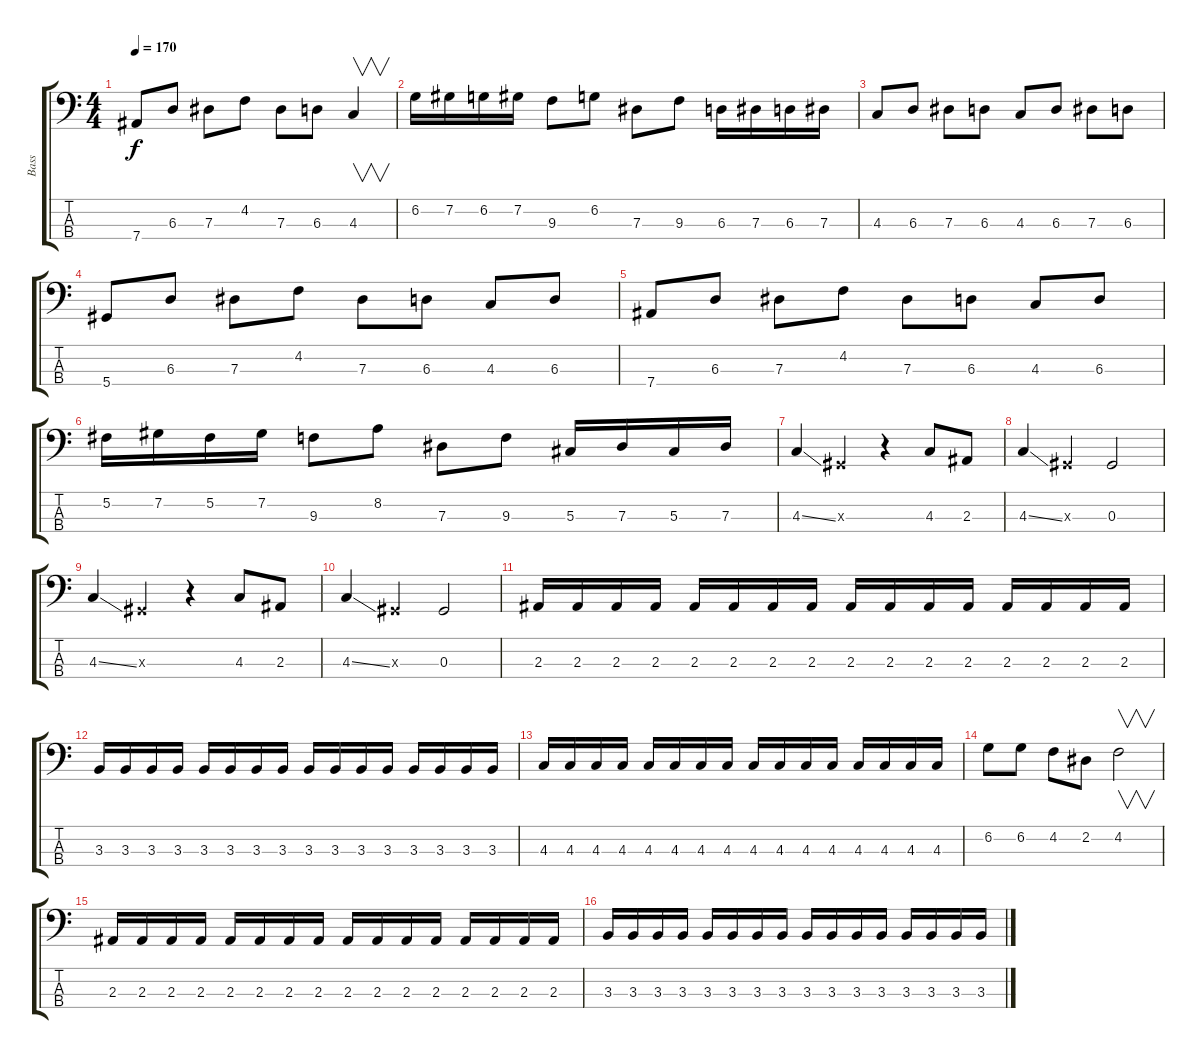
\track ("Bass" "Bass") {instrument electricbassfinger}
\staff {score tabs}
\tuning (Gb2 Db2 Ab1 Eb1) {hide}
\ts (4 4)
\tempo 170
\clef f4
\ks c
7.4.8{dy f} 6.3.8 7.3.8 4.2.8 7.3.8 6.3.8 4.3.4{v} |
6.2.16 7.2.16 6.2.16 7.2.16 9.3.8 6.2.8 7.3.8 9.3.8 6.3.16 7.3.16 6.3.16 7.3.16 |
4.3.8 6.3.8 7.3.8 6.3.8 4.3.8 6.3.8 7.3.8 6.3.8 |
5.4.8 6.3.8 7.3.8 4.2.8 7.3.8 6.3.8 4.3.8 6.3.8 |
7.4.8 6.3.8 7.3.8 4.2.8 7.3.8 6.3.8 4.3.8 6.3.8 |
5.2.16 7.2.16 5.2.16 7.2.16 9.3.8 8.2.8 7.3.8 9.3.8 5.3.16 7.3.16 5.3.16 7.3.16 |
4.3{ss}.4 0.3{x}.4 r.4 4.3.8 2.3.8 |
4.3{ss}.4 0.3{x}.4 0.3.2 |
4.3{ss}.4 0.3{x}.4 r.4 4.3.8 2.3.8 |
4.3{ss}.4 0.3{x}.4 0.3.2 |
2.3.16 2.3.16 2.3.16 2.3.16 2.3.16 2.3.16 2.3.16 2.3.16 2.3.16 2.3.16 2.3.16 2.3.16 2.3.16 2.3.16 2.3.16 2.3.16 |
3.3.16 3.3.16 3.3.16 3.3.16 3.3.16 3.3.16 3.3.16 3.3.16 3.3.16 3.3.16 3.3.16 3.3.16 3.3.16 3.3.16 3.3.16 3.3.16 |
4.3.16 4.3.16 4.3.16 4.3.16 4.3.16 4.3.16 4.3.16 4.3.16 4.3.16 4.3.16 4.3.16 4.3.16 4.3.16 4.3.16 4.3.16 4.3.16 |
6.2.8 6.2.8 4.2.8 2.2.8 4.2.2{v} |
2.3.16 2.3.16 2.3.16 2.3.16 2.3.16 2.3.16 2.3.16 2.3.16 2.3.16 2.3.16 2.3.16 2.3.16 2.3.16 2.3.16 2.3.16 2.3.16 |
3.3.16 3.3.16 3.3.16 3.3.16 3.3.16 3.3.16 3.3.16 3.3.16 3.3.16 3.3.16 3.3.16 3.3.16 3.3.16 3.3.16 3.3.16 3.3.16
